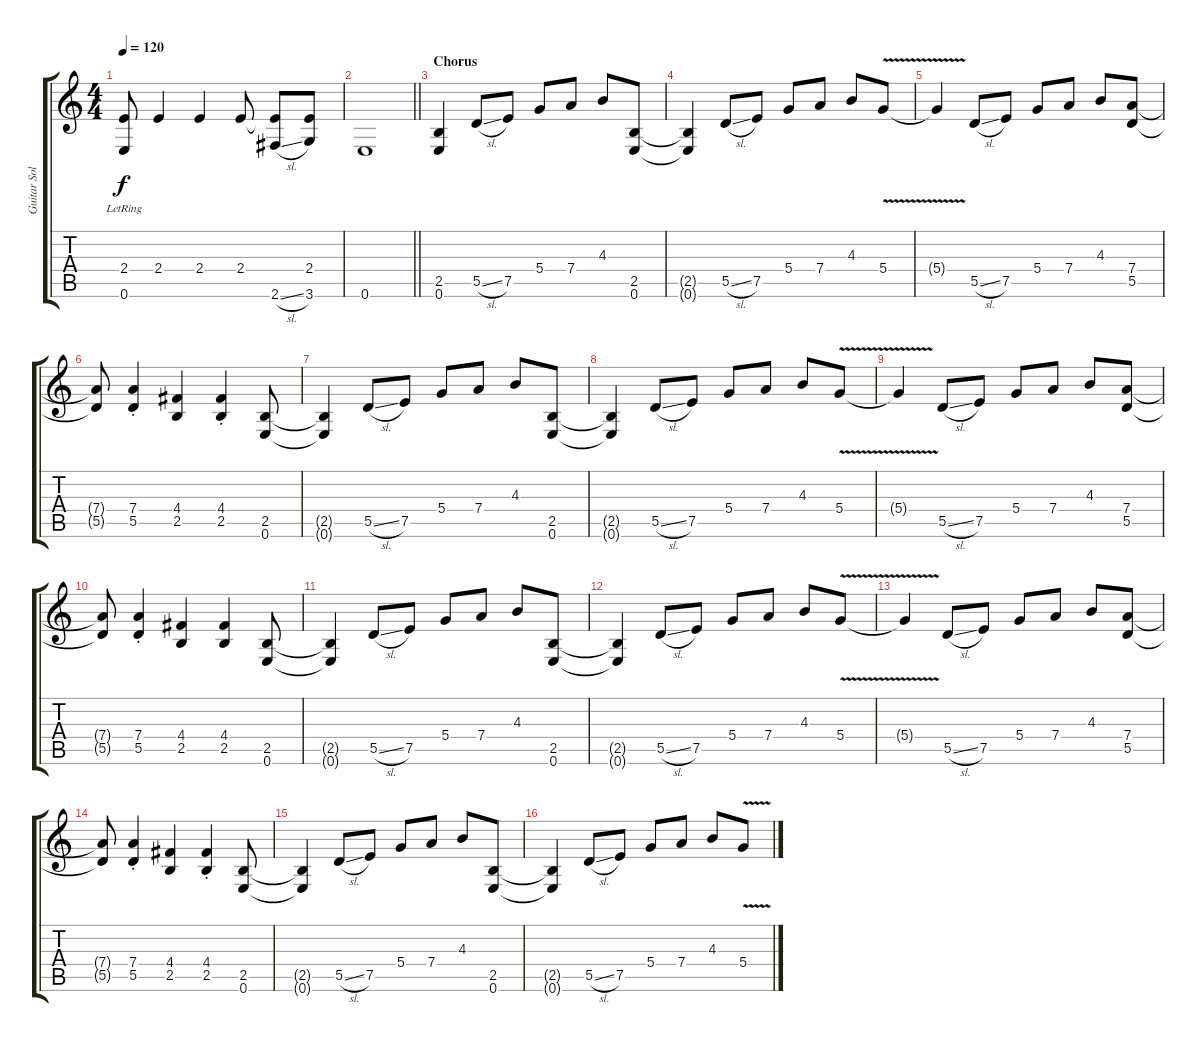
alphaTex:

\track ("Guitar Solo" "Guitar Sol") {instrument electricguitarclean}
\staff {score tabs}
\tuning (E4 B3 G3 D3 A2 E2) {hide}
\ts (4 4)
\tempo 120
\clef g2
\ks c
(2.4{t} 0.6{lr}).8{dy f} 2.4.4 2.4.4 2.4.8 (2.4{t} 2.6{sl}).8 (2.4 3.6).8 |
\barLineRight lightlight
0.6.1 |
\section ("" "Chorus")
(2.5 0.6).4{volume 16 instrument distortionguitar} 5.5{sl}.8 7.5.8 5.4.8 7.4.8 4.3.8 (2.5 0.6).8 |
(2.5{t} 0.6{t}).4 5.5{sl}.8 7.5.8 5.4.8 7.4.8 4.3.8 5.4{v}.8 |
5.4{t}.4 5.5{sl}.8 7.5.8 5.4.8 7.4.8 4.3.8 (7.4 5.5).8 |
(7.4{t} 5.5{t}).8 (7.4{st} 5.5{st}).4 (4.4 2.5).4 (4.4{st} 2.5{st}).4 (2.5 0.6).8 |
(2.5{t} 0.6{t}).4 5.5{sl}.8 7.5.8 5.4.8 7.4.8 4.3.8 (2.5 0.6).8 |
(2.5{t} 0.6{t}).4 5.5{sl}.8 7.5.8 5.4.8 7.4.8 4.3.8 5.4{v}.8 |
5.4{t}.4 5.5{sl}.8 7.5.8 5.4.8 7.4.8 4.3.8 (7.4 5.5).8 |
(7.4{t} 5.5{t}).8 (7.4{st} 5.5{st}).4 (4.4 2.5).4 (4.4 2.5).4 (2.5 0.6).8 |
(2.5{t} 0.6{t}).4 5.5{sl}.8 7.5.8 5.4.8 7.4.8 4.3.8 (2.5 0.6).8 |
(2.5{t} 0.6{t}).4 5.5{sl}.8 7.5.8 5.4.8 7.4.8 4.3.8 5.4{v}.8 |
5.4{t}.4 5.5{sl}.8 7.5.8 5.4.8 7.4.8 4.3.8 (7.4 5.5).8 |
(7.4{t} 5.5{t}).8 (7.4{st} 5.5{st}).4 (4.4 2.5).4 (4.4{st} 2.5{st}).4 (2.5 0.6).8 |
(2.5{t} 0.6{t}).4 5.5{sl}.8 7.5.8 5.4.8 7.4.8 4.3.8 (2.5 0.6).8 |
(2.5{t} 0.6{t}).4 5.5{sl}.8 7.5.8 5.4.8 7.4.8 4.3.8 5.4{v}.8
